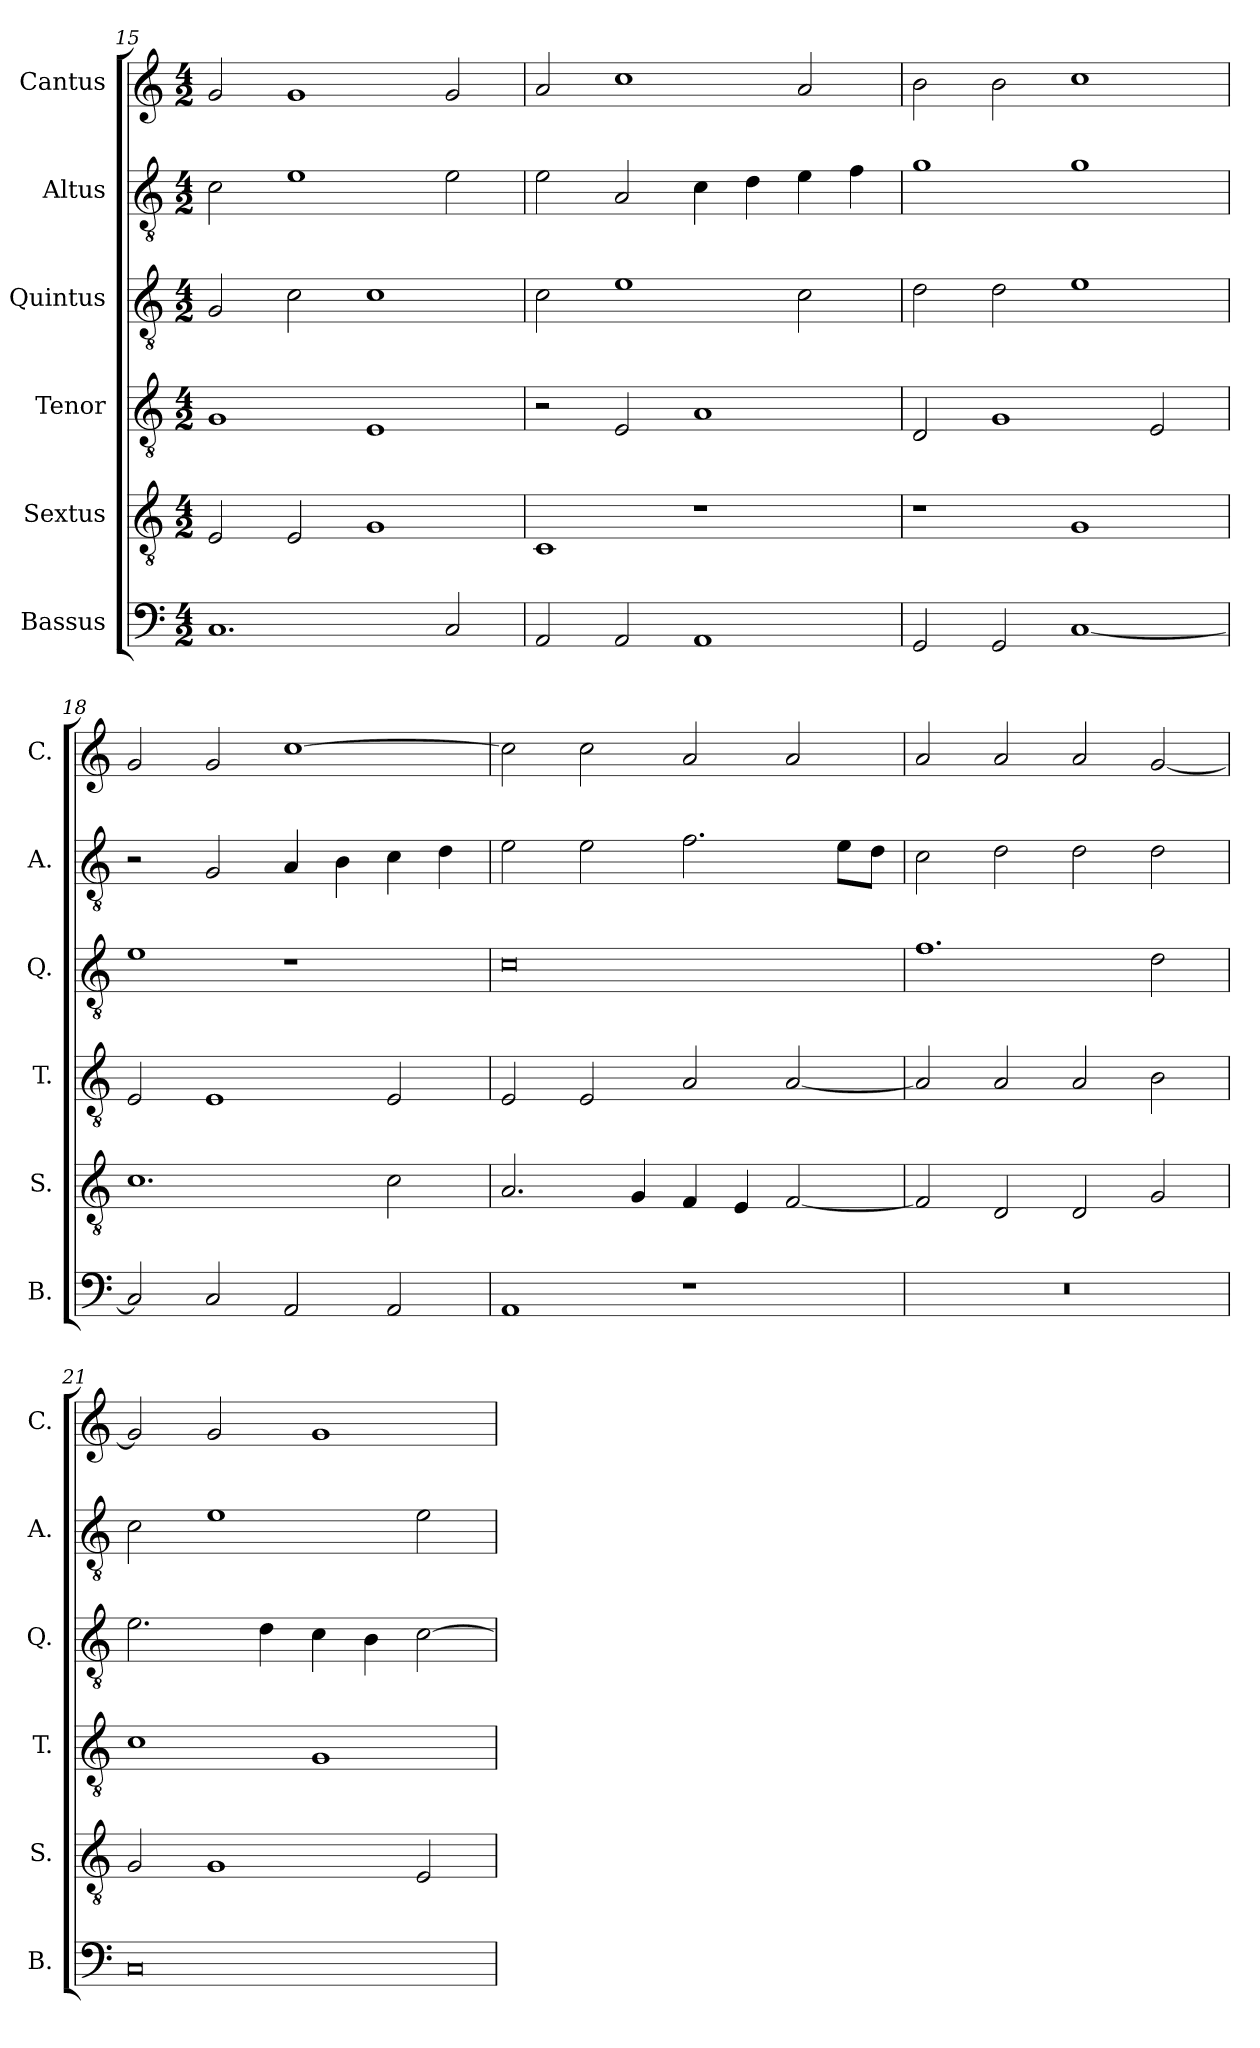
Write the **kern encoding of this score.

**kern	**kern	**kern	**kern	**kern	**kern
*part6	*part5	*part4	*part3	*part2	*part1
*staff6	*staff5	*staff4	*staff3	*staff2	*staff1
*I"Bassus	*I"Sextus	*I"Tenor	*I"Quintus	*I"Altus	*I"Cantus
*I'B.	*I'S.	*I'T.	*I'Q.	*I'A.	*I'C.
*clefF4	*clefGv2	*clefGv2	*clefGv2	*clefGv2	*clefG2
*k[]	*k[]	*k[]	*k[]	*k[]	*k[]
*M4/2	*M4/2	*M4/2	*M4/2	*M4/2	*M4/2
=15	=15	=15	=15	=15	=15
1.C	2E/	1G	2G/	2c\	2g/
.	2E/	.	2c\	1e	1g
.	1G	1E	1c	.	.
2C/	.	.	.	2e\	2g/
=16	=16	=16	=16	=16	=16
2AA/	1C	2r	2c\	2e\	2a/
2AA/	.	2E/	1e	2A/	1cc
1AA	1r	1A	.	4c\	.
.	.	.	.	4d\	.
.	.	.	2c\	4e\	2a/
.	.	.	.	4f\	.
!!LO:LB:g=z
=17	=17	=17	=17	=17	=17
2GG/	1r	2D/	2d\	1g	2b\
2GG/	.	1G	2d\	.	2b\
[1C	1G	.	1e	1g	1cc
.	.	2E/	.	.	.
=18	=18	=18	=18	=18	=18
2C/]	1.c	2E/	1e	2r	2g/
2C/	.	1E	.	2G/	2g/
2AA/	.	.	1r	4A/	[1cc
.	.	.	.	4B\	.
2AA/	2c\	2E/	.	4c\	.
.	.	.	.	4d\	.
=19	=19	=19	=19	=19	=19
1AA	2.A/	2E/	0c	2e\	2cc\]
.	.	2E/	.	2e\	2cc\
.	4G/	.	.	.	.
1r	4F/	2A/	.	2.f\	2a/
.	4E/	.	.	.	.
.	[2F/	[2A/	.	.	2a/
.	.	.	.	8e\L	.
.	.	.	.	8d\J	.
=20	=20	=20	=20	=20	=20
0r	2F/]	2A/]	1.f	2c\	2a/
.	2D/	2A/	.	2d\	2a/
.	2D/	2A/	.	2d\	2a/
.	2G/	2B\	2d\	2d\	[2g/
=21	=21	=21	=21	=21	=21
0C	2G/	1c	2.e\	2c\	2g/]
.	1G	.	.	1e	2g/
.	.	.	4d\	.	.
.	.	1G	4c\	.	1g
.	.	.	4B\	.	.
.	2E/	.	[2c\	2e\	.
=	=	=	=	=	=
*-	*-	*-	*-	*-	*-
